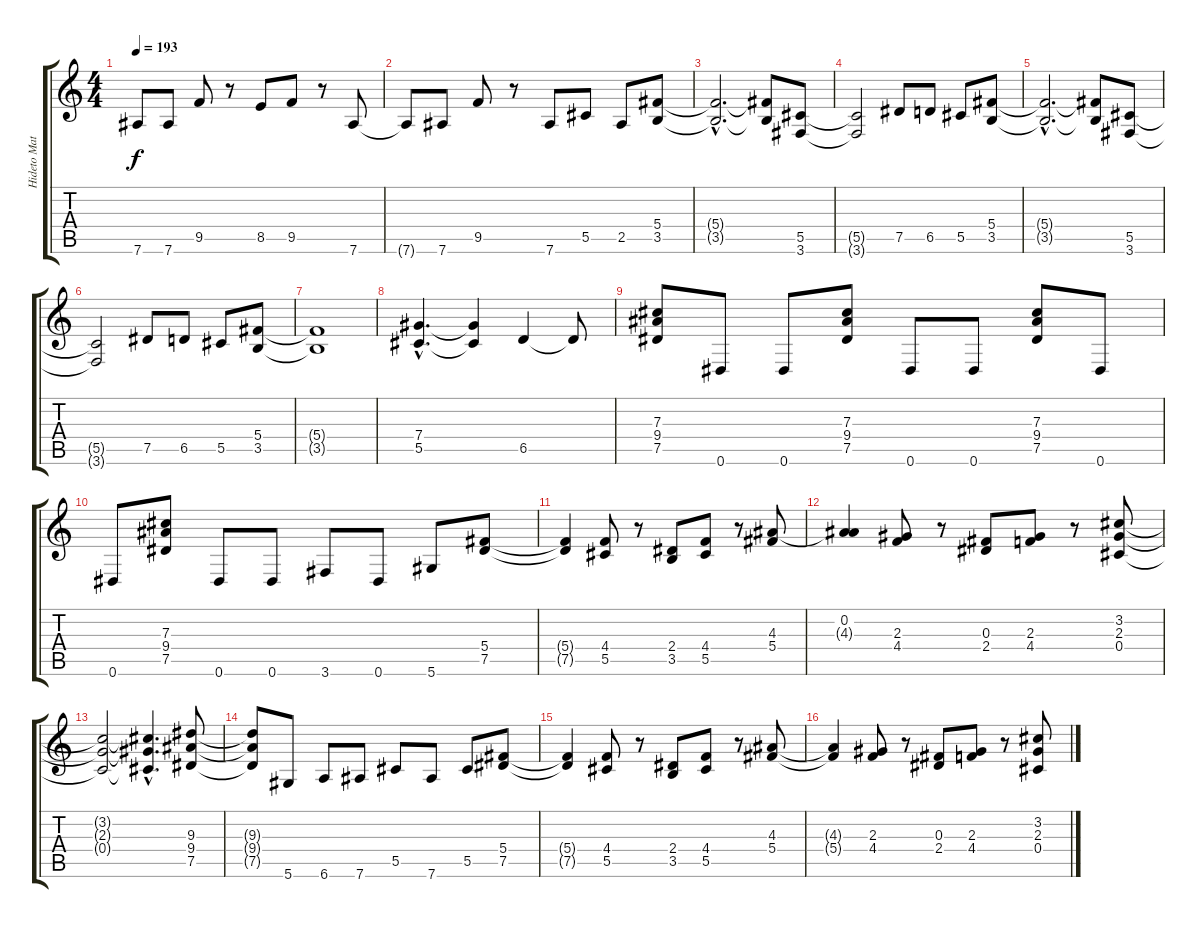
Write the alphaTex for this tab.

\track ("Hideto Matsumoto (Hide)" "Hideto Mat") {instrument distortionguitar}
\staff {score tabs}
\tuning (Eb4 Bb3 Gb3 Db3 Ab2 Eb2) {hide}
\ts (4 4)
\tempo 193
\clef g2
\ks c
7.6{t}.8{dy f} 7.6.8 9.5.8 r.8 8.5.8 9.5.8 r.8 7.6.8 |
7.6{t}.8 7.6.8 9.5.8 r.8 7.6.8 5.5.8 2.5.8 (5.4 3.5).8 |
(5.4{hac t} 3.5{hac t}).2{d} (5.4{t} 3.5{t}).8 (5.5 3.6).8 |
(5.5{t} 3.6{t}).2 7.5.8 6.5.8 5.5.8 (5.4 3.5).8 |
(5.4{hac t} 3.5{hac t}).2{d} (5.4{t} 3.5{t}).8 (5.5 3.6).8 |
(5.5{t} 3.6{t}).2 7.5.8 6.5.8 5.5.8 (5.4 3.5).8 |
(5.4{t} 3.5{t}).1 |
(7.4{hac} 5.5{hac}).4{d} (7.4{t} 5.5{t}).4 6.5.4 6.5{t}.8 |
(7.3 9.4 7.5).8 0.6.8 0.6.8 (7.3 9.4 7.5).8 0.6.8 0.6.8 (7.3 9.4 7.5).8 0.6.8 |
0.6.8 (7.3 9.4 7.5).8 0.6.8 0.6.8 3.6.8 0.6.8 5.6.8 (5.4 7.5).8 |
(5.4{t} 7.5{t}).4 (4.4 5.5).8 r.8 (2.4 3.5).8 (4.4 5.5).8 r.8 (4.3 5.4).8 |
(0.2 4.3{t}).4 (2.3 4.4).8 r.8 (0.3 2.4).8 (2.3 4.4).8 r.8 (3.2 2.3 0.4).8 |
(3.2{t} 2.3{t} 0.4{t}).2 (3.2{hac t} 2.3{hac t} 0.4{hac t}).4{d} (9.3 9.4 7.5).8 |
(9.3{t} 9.4{t} 7.5{t}).8 5.6.8 6.6.8 7.6.8 5.5.8 7.6.8 5.5.8 (5.4 7.5).8 |
(5.4{t} 7.5{t}).4 (4.4 5.5).8 r.8 (2.4 3.5).8 (4.4 5.5).8 r.8 (4.3 5.4).8 |
(4.3{t} 5.4{t}).4 (2.3 4.4).8 r.8 (0.3 2.4).8 (2.3 4.4).8 r.8 (3.2 2.3 0.4).8
